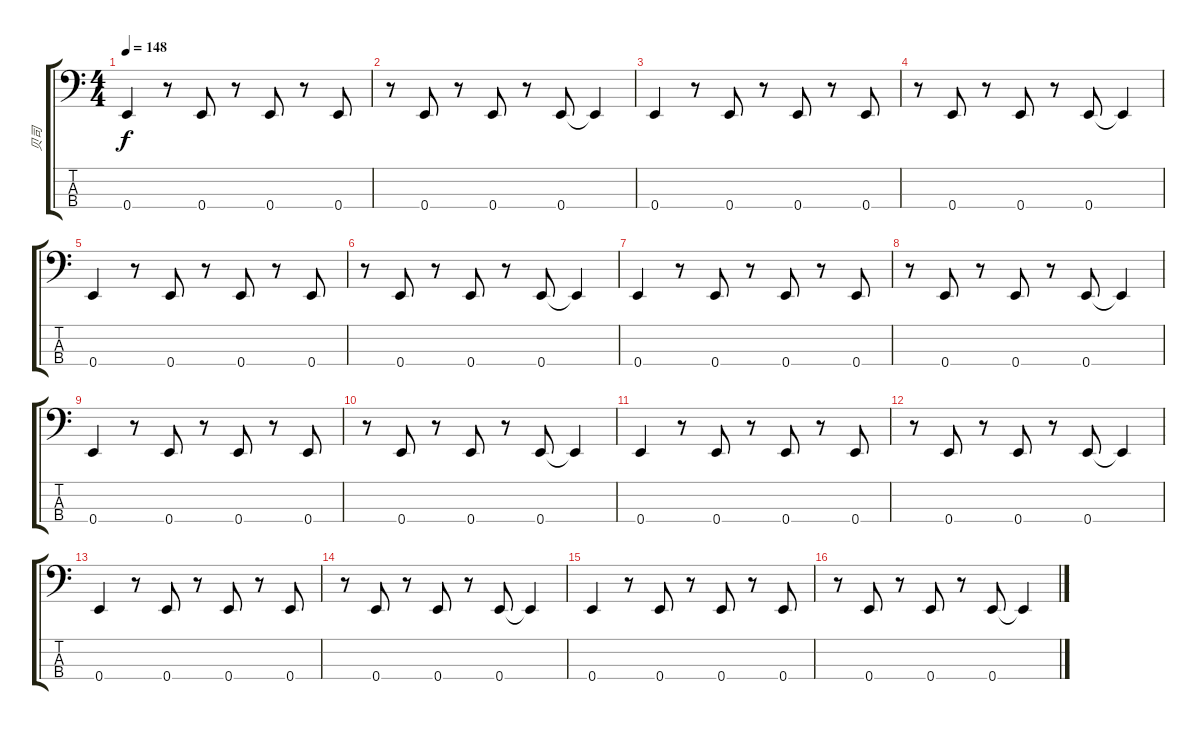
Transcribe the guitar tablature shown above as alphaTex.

\track ("贝司" "贝司") {instrument electricbassfinger}
\staff {score tabs}
\tuning (G2 D2 A1 E1) {hide}
\ts (4 4)
\tempo 148
\clef f4
\ks c
0.4.4{dy f} r.8 0.4.8 r.8 0.4.8 r.8 0.4.8 |
r.8 0.4.8 r.8 0.4.8 r.8 0.4.8 0.4{t}.4 |
0.4.4 r.8 0.4.8 r.8 0.4.8 r.8 0.4.8 |
r.8 0.4.8 r.8 0.4.8 r.8 0.4.8 0.4{t}.4 |
0.4.4 r.8 0.4.8 r.8 0.4.8 r.8 0.4.8 |
r.8 0.4.8 r.8 0.4.8 r.8 0.4.8 0.4{t}.4 |
0.4.4 r.8 0.4.8 r.8 0.4.8 r.8 0.4.8 |
r.8 0.4.8 r.8 0.4.8 r.8 0.4.8 0.4{t}.4 |
0.4.4 r.8 0.4.8 r.8 0.4.8 r.8 0.4.8 |
r.8 0.4.8 r.8 0.4.8 r.8 0.4.8 0.4{t}.4 |
0.4.4 r.8 0.4.8 r.8 0.4.8 r.8 0.4.8 |
r.8 0.4.8 r.8 0.4.8 r.8 0.4.8 0.4{t}.4 |
0.4.4 r.8 0.4.8 r.8 0.4.8 r.8 0.4.8 |
r.8 0.4.8 r.8 0.4.8 r.8 0.4.8 0.4{t}.4 |
0.4.4 r.8 0.4.8 r.8 0.4.8 r.8 0.4.8 |
r.8 0.4.8 r.8 0.4.8 r.8 0.4.8 0.4{t}.4
